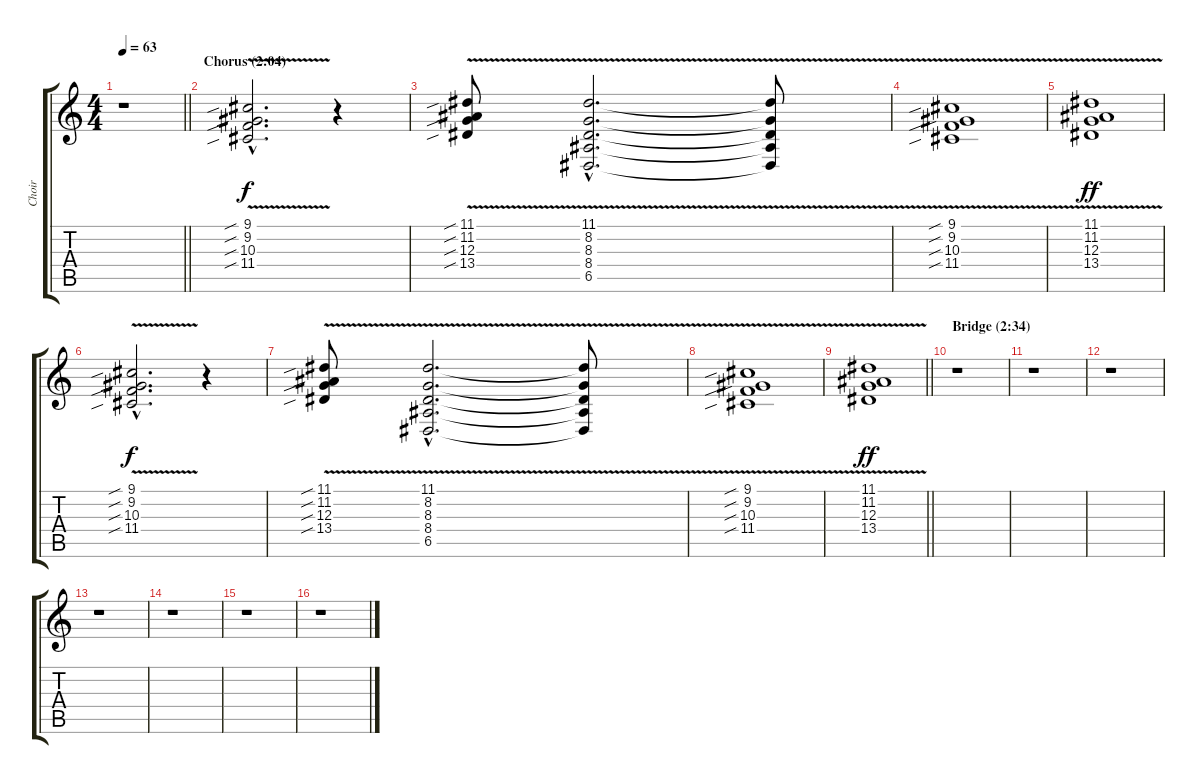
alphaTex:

\track ("Choir" "Choir") {instrument pad4choir}
\staff {score tabs}
\tuning (E4 B3 G3 D3 A2 E2) {hide}
\ts (4 4)
\tempo 63
\clef g2
\barLineRight lightlight
\ks c
r.1{dy f instrument voiceoohs} |
\section ("" "Chorus (2:04)")
(9.1{v sib hac} 9.2{v sib hac} 10.3{v sib hac} 11.4{v sib hac}).2{d} r.4{instrument pad4choir} |
(11.1{v sib} 11.2{v sib} 12.3{v sib} 13.4{v sib}).8 (11.1{v hac} 8.2{v hac} 8.3{v hac} 8.4{v hac} 6.5{v hac}).2{d} (11.1{t} 8.2{t} 8.3{t} 8.4{t} 6.5{t}).8{instrument voiceoohs} |
(9.1{v sib} 9.2{v sib} 10.3{v sib} 11.4{v sib}).1 |
(11.1{v} 11.2{v} 12.3{v} 13.4{v}).1{dy ff instrument pad4choir} |
(9.1{v sib hac} 9.2{v sib hac} 10.3{v sib hac} 11.4{v sib hac}).2{d dy f} r.4{instrument pad4choir} |
(11.1{v sib} 11.2{v sib} 12.3{v sib} 13.4{v sib}).8 (11.1{v hac} 8.2{v hac} 8.3{v hac} 8.4{v hac} 6.5{v hac}).2{d} (11.1{t} 8.2{t} 8.3{t} 8.4{t} 6.5{t}).8{instrument voiceoohs} |
(9.1{v sib} 9.2{v sib} 10.3{v sib} 11.4{v sib}).1 |
\barLineRight lightlight
(11.1{v} 11.2{v} 12.3{v} 13.4{v}).1{dy ff instrument pad4choir} |
\section ("" "Bridge (2:34)")
r.1 |
r.1 |
r.1 |
r.1 |
r.1 |
r.1 |
r.1
